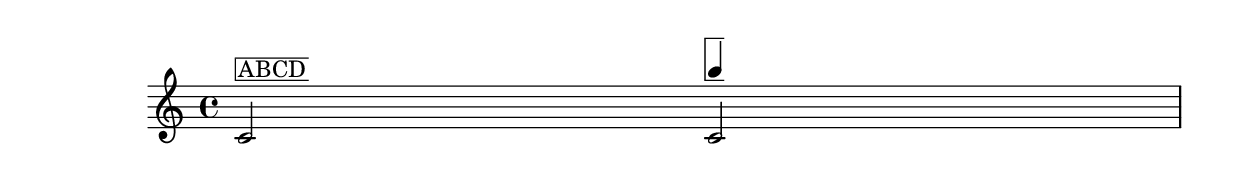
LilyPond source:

%% Do not edit this file; it is auto-generated from LSR http://lsr.dsi.unimi.it
%% This file is in the public domain.
\version "2.11.62"

\header {
  lsrtags = "rhythms, text"

  texidoc = "
This example shows how to add a markup command to get a three sided box
around some text (or other markup).

"
  doctitle = "Three-sided box"
} % begin verbatim

% New command to add a three sided box, with sides north, west and south
% Based on the box-stencil command defined in scm/stencil.scm
% Note that you use ";" to comment a line in Scheme
#(define-public (NWS-box-stencil stencil thickness padding)
  "Add a box around STENCIL, producing a new stencil."
  (let* ((x-ext (interval-widen (ly:stencil-extent stencil 0) padding))
	 (y-ext (interval-widen (ly:stencil-extent stencil 1) padding))
	 (y-rule (make-filled-box-stencil (cons 0 thickness) y-ext))
	 (x-rule (make-filled-box-stencil
		  (interval-widen x-ext thickness) (cons 0 thickness))))
;    (set! stencil (ly:stencil-combine-at-edge stencil X 1 y-rule padding))
    (set! stencil (ly:stencil-combine-at-edge stencil X -1 y-rule padding))
    (set! stencil (ly:stencil-combine-at-edge stencil Y 1 x-rule 0.0))  
    (set! stencil (ly:stencil-combine-at-edge stencil Y -1 x-rule 0.0))
    stencil))

% The corresponding markup command, based on the \box command defined 
% in scm/define-markup-commands.scm
#(define-markup-command (NWS-box layout props arg) (markup?)
  "Draw a box round @var{arg}.  Looks at @code{thickness},
@code{box-padding} and @code{font-size} properties to determine line
thickness and padding around the markup."
  
  (let* ((th (chain-assoc-get 'thickness props  0.1))
	 (size (chain-assoc-get 'font-size props 0))
	 (pad (* (magstep size)
		 (chain-assoc-get 'box-padding props 0.2)))
	 (m (interpret-markup layout props arg)))
    (NWS-box-stencil m th pad)))


% Test it:

\layout { ragged-right = ##f }

\relative c' { 
  c2^\markup { \NWS-box ABCD }
  c^\markup { \NWS-box \note #"4" #1.0 } 
}
